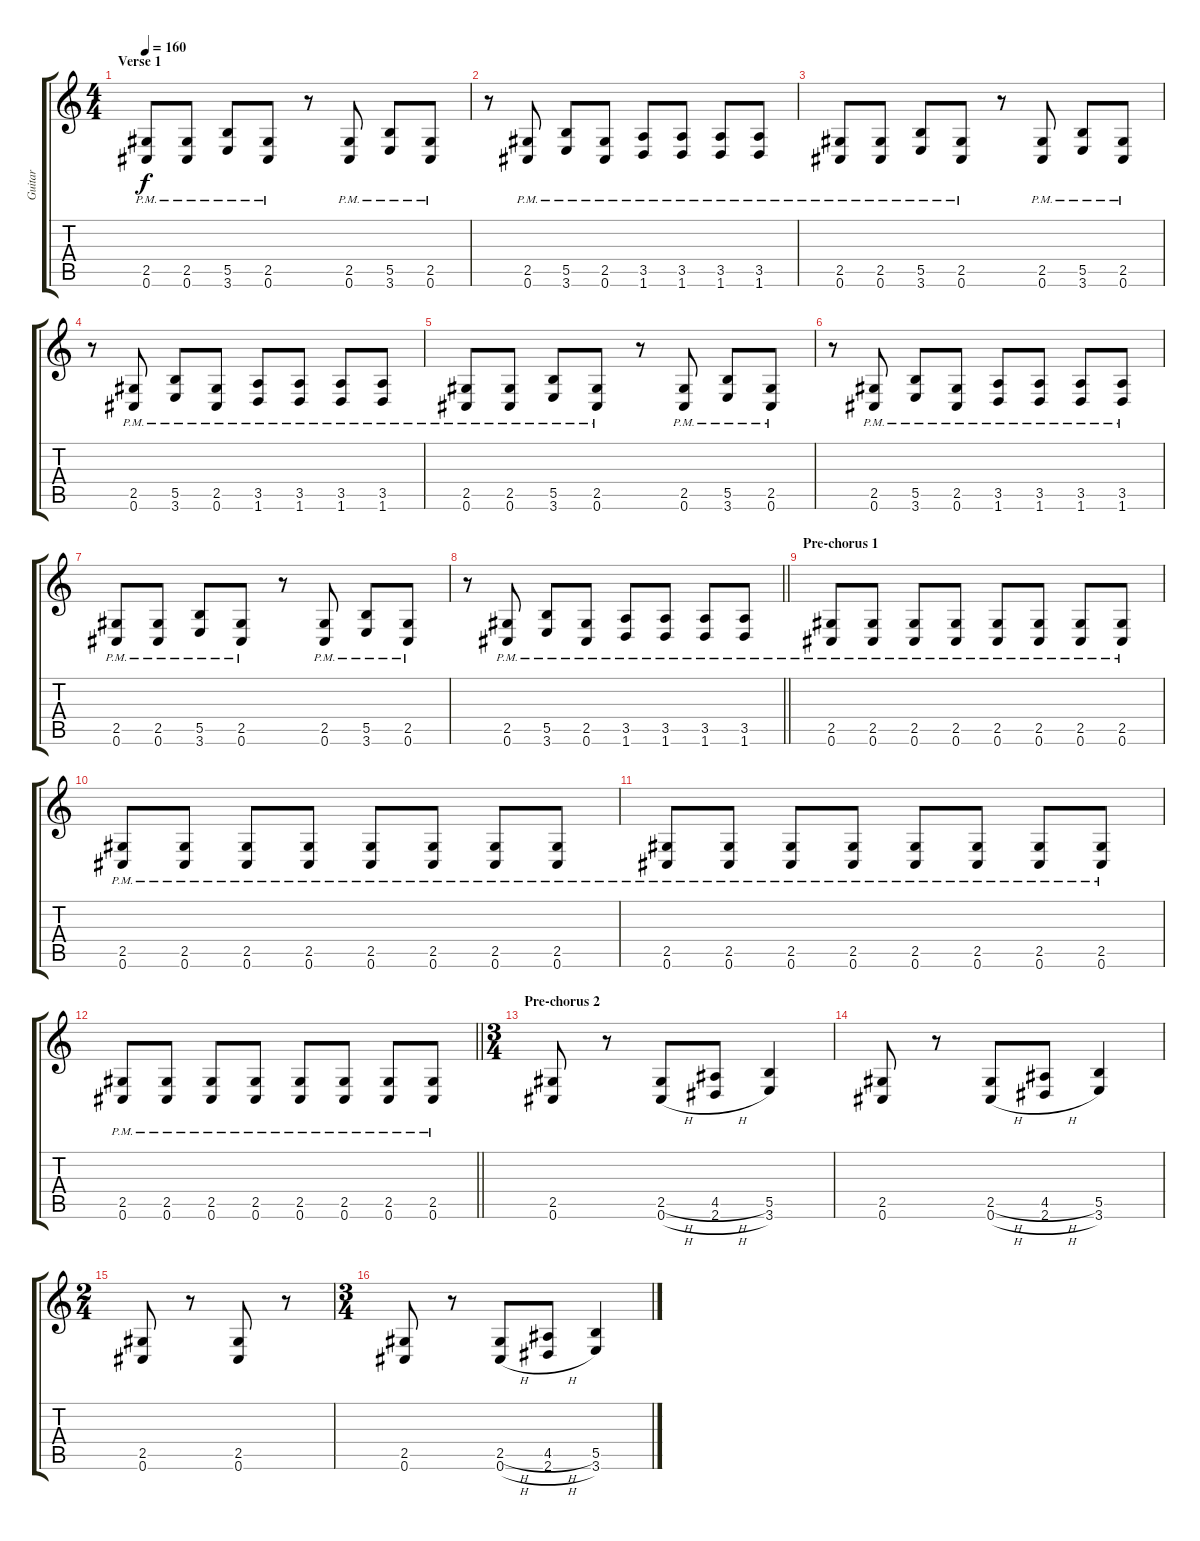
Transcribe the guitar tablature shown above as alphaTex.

\track ("Guitar" "Guitar") {instrument distortionguitar}
\staff {score tabs}
\tuning (Db4 Ab3 E3 B2 Gb2 Db2) {hide}
\ts (4 4)
\section ("" "Verse 1")
\tempo 160
\clef g2
\ks c
(2.5{pm} 0.6{pm}).8{dy f} (2.5{pm} 0.6{pm}).8 (5.5{pm} 3.6{pm}).8 (2.5{pm} 0.6{pm}).8 r.8 (2.5{pm} 0.6{pm}).8 (5.5{pm} 3.6{pm}).8 (2.5{pm} 0.6{pm}).8 |
r.8 (2.5{pm} 0.6{pm}).8 (5.5{pm} 3.6{pm}).8 (2.5{pm} 0.6{pm}).8 (3.5{pm} 1.6{pm}).8 (3.5{pm} 1.6{pm}).8 (3.5{pm} 1.6{pm}).8 (3.5{pm} 1.6{pm}).8 |
(2.5{pm} 0.6{pm}).8 (2.5{pm} 0.6{pm}).8 (5.5{pm} 3.6{pm}).8 (2.5{pm} 0.6{pm}).8 r.8 (2.5{pm} 0.6{pm}).8 (5.5{pm} 3.6{pm}).8 (2.5{pm} 0.6{pm}).8 |
r.8 (2.5{pm} 0.6{pm}).8 (5.5{pm} 3.6{pm}).8 (2.5{pm} 0.6{pm}).8 (3.5{pm} 1.6{pm}).8 (3.5{pm} 1.6{pm}).8 (3.5{pm} 1.6{pm}).8 (3.5{pm} 1.6{pm}).8 |
(2.5{pm} 0.6{pm}).8 (2.5{pm} 0.6{pm}).8 (5.5{pm} 3.6{pm}).8 (2.5{pm} 0.6{pm}).8 r.8 (2.5{pm} 0.6{pm}).8 (5.5{pm} 3.6{pm}).8 (2.5{pm} 0.6{pm}).8 |
r.8 (2.5{pm} 0.6{pm}).8 (5.5{pm} 3.6{pm}).8 (2.5{pm} 0.6{pm}).8 (3.5{pm} 1.6{pm}).8 (3.5{pm} 1.6{pm}).8 (3.5{pm} 1.6{pm}).8 (3.5{pm} 1.6{pm}).8 |
(2.5{pm} 0.6{pm}).8 (2.5{pm} 0.6{pm}).8 (5.5{pm} 3.6{pm}).8 (2.5{pm} 0.6{pm}).8 r.8 (2.5{pm} 0.6{pm}).8 (5.5{pm} 3.6{pm}).8 (2.5{pm} 0.6{pm}).8 |
\barLineRight lightlight
r.8 (2.5{pm} 0.6{pm}).8 (5.5{pm} 3.6{pm}).8 (2.5{pm} 0.6{pm}).8 (3.5{pm} 1.6{pm}).8 (3.5{pm} 1.6{pm}).8 (3.5{pm} 1.6{pm}).8 (3.5{pm} 1.6{pm}).8 |
\section ("" "Pre-chorus 1")
(2.5{pm} 0.6{pm}).8 (2.5{pm} 0.6{pm}).8 (2.5{pm} 0.6{pm}).8 (2.5{pm} 0.6{pm}).8 (2.5{pm} 0.6{pm}).8 (2.5{pm} 0.6{pm}).8 (2.5{pm} 0.6{pm}).8 (2.5{pm} 0.6{pm}).8 |
(2.5{pm} 0.6{pm}).8 (2.5{pm} 0.6{pm}).8 (2.5{pm} 0.6{pm}).8 (2.5{pm} 0.6{pm}).8 (2.5{pm} 0.6{pm}).8 (2.5{pm} 0.6{pm}).8 (2.5{pm} 0.6{pm}).8 (2.5{pm} 0.6{pm}).8 |
(2.5{pm} 0.6{pm}).8 (2.5{pm} 0.6{pm}).8 (2.5{pm} 0.6{pm}).8 (2.5{pm} 0.6{pm}).8 (2.5{pm} 0.6{pm}).8 (2.5{pm} 0.6{pm}).8 (2.5{pm} 0.6{pm}).8 (2.5{pm} 0.6{pm}).8 |
\barLineRight lightlight
(2.5{pm} 0.6{pm}).8 (2.5{pm} 0.6{pm}).8 (2.5{pm} 0.6{pm}).8 (2.5{pm} 0.6{pm}).8 (2.5{pm} 0.6{pm}).8 (2.5{pm} 0.6{pm}).8 (2.5{pm} 0.6{pm}).8 (2.5{pm} 0.6{pm}).8 |
\ts (3 4)
\section ("" "Pre-chorus 2")
(2.5 0.6).8 r.8 (2.5{h} 0.6{h}).8 (4.5{h} 2.6{h}).8 (5.5 3.6).4 |
(2.5 0.6).8 r.8 (2.5{h} 0.6{h}).8 (4.5{h} 2.6{h}).8 (5.5 3.6).4 |
\ts (2 4)
(2.5 0.6).8 r.8 (2.5 0.6).8 r.8 |
\ts (3 4)
(2.5 0.6).8 r.8 (2.5{h} 0.6{h}).8 (4.5{h} 2.6{h}).8 (5.5 3.6).4
